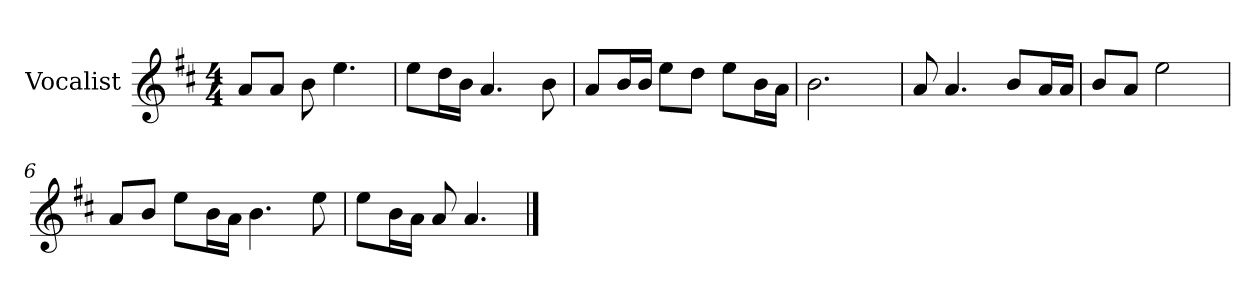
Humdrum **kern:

**kern
*part1
*staff1
*I"Vocalist
*k[f#c#]
*D:
*M4/4
=
8aL
8aJ
8b
4.ee
=1
8eeL
16ddL
16bJJ
4.a
8b
=2
8aL
16bL
16bJJ
8eeL
8ddJ
8eeL
16bL
16aJJ
=3
2.b
=4
8a
4.a
8bL
16aL
16aJJ
=5
8bL
8aJ
2ee
=6
8aL
8bJ
8eeL
16bL
16aJJ
4.b
8ee
=7
8eeL
16bL
16aJJ
8a
4.a
==
*-
